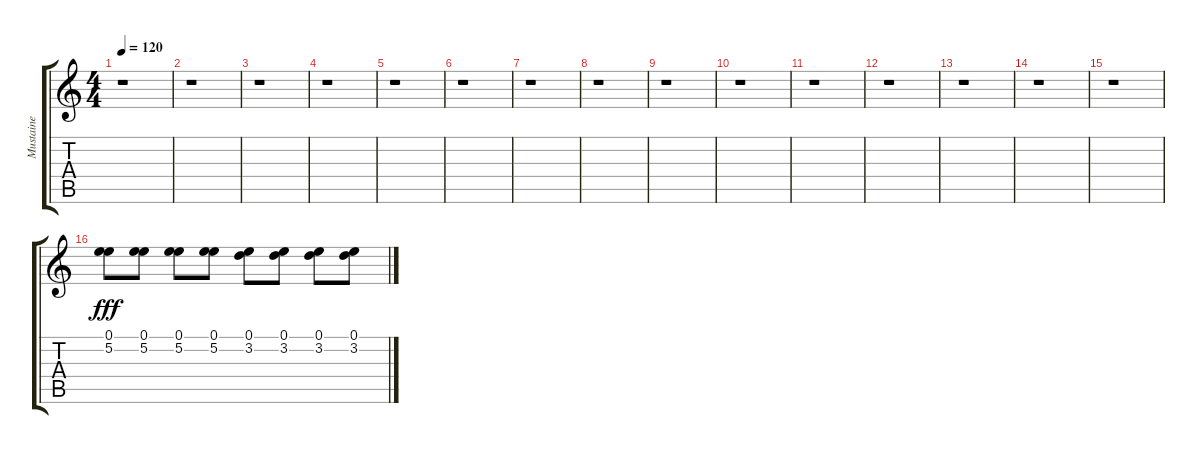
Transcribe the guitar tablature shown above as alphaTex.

\track ("Mustaine" "Mustaine") {instrument overdrivenguitar}
\staff {score tabs}
\tuning (E4 B3 G3 D3 A2 E2) {hide}
\ts (4 4)
\tempo 120
\clef g2
\ks c
r.1{dy fff} |
r.1 |
r.1 |
r.1 |
r.1 |
r.1 |
r.1 |
r.1 |
r.1 |
r.1 |
r.1 |
r.1 |
r.1 |
r.1 |
r.1 |
(0.1 5.2).8 (0.1 5.2).8 (0.1 5.2).8 (0.1 5.2).8 (0.1 3.2).8 (0.1 3.2).8 (0.1 3.2).8 (0.1 3.2).8
